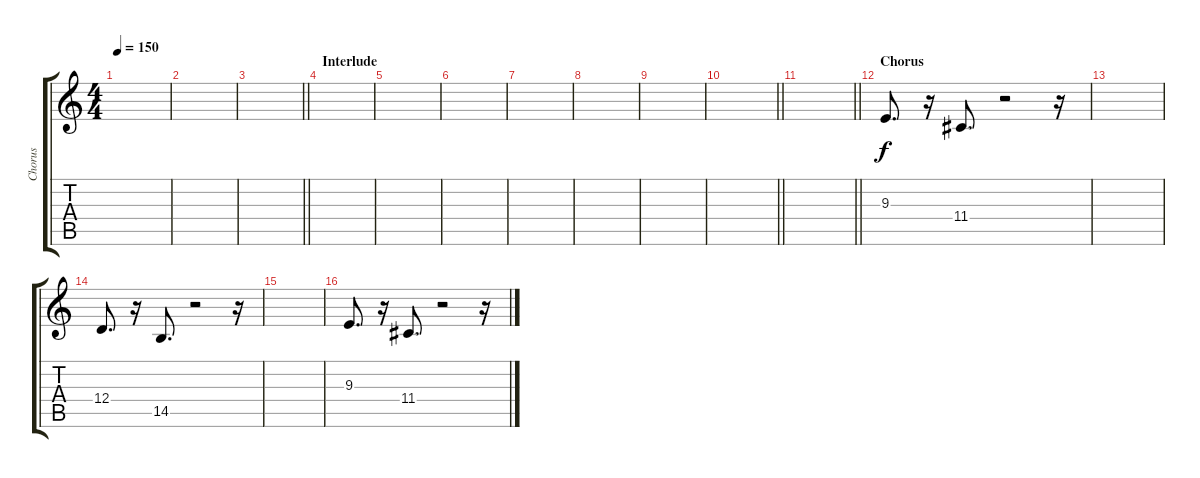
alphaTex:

\track ("Chorus" "Chorus") {instrument baritonesax}
\staff {score tabs}
\tuning (E4 B3 G3 D3 A2 E2) {hide}
\ts (4 4)
\tempo 150
\clef g2
\ks c
|
|
\barLineRight lightlight
|
\section ("" "Interlude")
|
|
|
|
|
|
\barLineRight lightlight
|
\barLineRight lightlight
|
\section ("" "Chorus")
9.3.8{d} r.16 11.4.8{d} r.2 r.16 |
|
12.4.8{d} r.16 14.5.8{d} r.2 r.16 |
|
9.3.8{d} r.16 11.4.8{d} r.2 r.16
